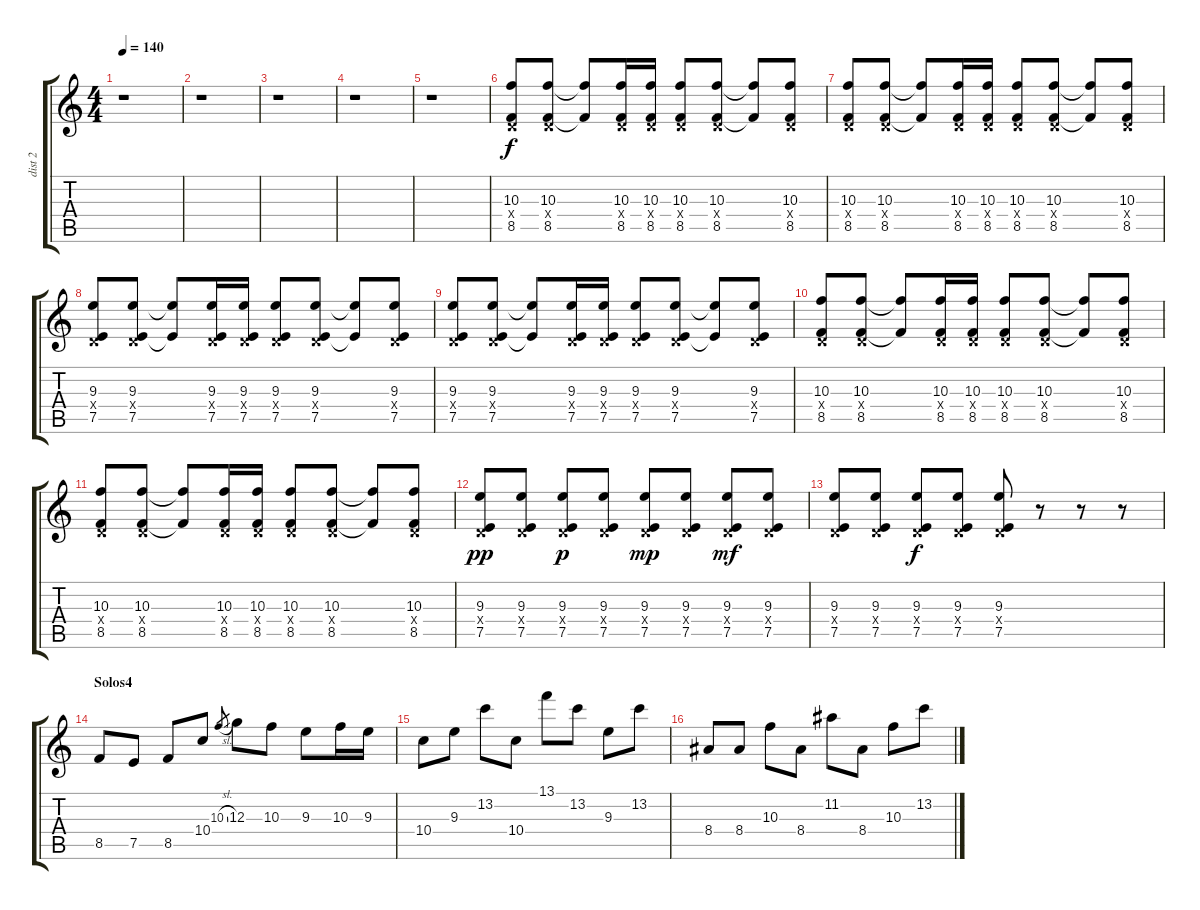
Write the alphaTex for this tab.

\track ("dist 2" "dist 2") {instrument distortionguitar}
\staff {score tabs}
\tuning (E4 B3 G3 D3 A2 E2) {hide}
\ts (4 4)
\tempo 140
\clef g2
\ks c
r.1{dy f} |
r.1 |
r.1 |
r.1 |
r.1 |
(10.3 0.4{x} 8.5).8 (10.3 0.4{x} 8.5).8 (10.3{t} 8.5{t}).8 (10.3 0.4{x} 8.5).16 (10.3 0.4{x} 8.5).16 (10.3 0.4{x} 8.5).8 (10.3 0.4{x} 8.5).8 (10.3{t} 8.5{t}).8 (10.3 0.4{x} 8.5).8 |
(10.3 0.4{x} 8.5).8 (10.3 0.4{x} 8.5).8 (10.3{t} 8.5{t}).8 (10.3 0.4{x} 8.5).16 (10.3 0.4{x} 8.5).16 (10.3 0.4{x} 8.5).8 (10.3 0.4{x} 8.5).8 (10.3{t} 8.5{t}).8 (10.3 0.4{x} 8.5).8 |
(9.3 0.4{x} 7.5).8 (9.3 0.4{x} 7.5).8 (9.3{t} 7.5{t}).8 (9.3 0.4{x} 7.5).16 (9.3 0.4{x} 7.5).16 (9.3 0.4{x} 7.5).8 (9.3 0.4{x} 7.5).8 (9.3{t} 7.5{t}).8 (9.3 0.4{x} 7.5).8 |
(9.3 0.4{x} 7.5).8 (9.3 0.4{x} 7.5).8 (9.3{t} 7.5{t}).8 (9.3 0.4{x} 7.5).16 (9.3 0.4{x} 7.5).16 (9.3 0.4{x} 7.5).8 (9.3 0.4{x} 7.5).8 (9.3{t} 7.5{t}).8 (9.3 0.4{x} 7.5).8 |
(10.3 0.4{x} 8.5).8 (10.3 0.4{x} 8.5).8 (10.3{t} 8.5{t}).8 (10.3 0.4{x} 8.5).16 (10.3 0.4{x} 8.5).16 (10.3 0.4{x} 8.5).8 (10.3 0.4{x} 8.5).8 (10.3{t} 8.5{t}).8 (10.3 0.4{x} 8.5).8 |
(10.3 0.4{x} 8.5).8 (10.3 0.4{x} 8.5).8 (10.3{t} 8.5{t}).8 (10.3 0.4{x} 8.5).16 (10.3 0.4{x} 8.5).16 (10.3 0.4{x} 8.5).8 (10.3 0.4{x} 8.5).8 (10.3{t} 8.5{t}).8 (10.3 0.4{x} 8.5).8 |
(9.3 0.4{x} 7.5).8{dy pp} (9.3 0.4{x} 7.5).8 (9.3 0.4{x} 7.5).8{dy p} (9.3 0.4{x} 7.5).8 (9.3 0.4{x} 7.5).8{dy mp} (9.3 0.4{x} 7.5).8 (9.3 0.4{x} 7.5).8{dy mf} (9.3 0.4{x} 7.5).8 |
(9.3 0.4{x} 7.5).8 (9.3 0.4{x} 7.5).8 (9.3 0.4{x} 7.5).8{dy f} (9.3 0.4{x} 7.5).8 (9.3 0.4{x} 7.5).8 r.8 r.8 r.8 |
\section ("" "Solos4")
8.5.8 7.5.8 8.5.8 10.4.8 10.3{sl}.8{gr} 12.3.8 10.3.8 9.3.8 10.3.16 9.3.16 |
10.4.8 9.3.8 13.2.8 10.4.8 13.1.8 13.2.8 9.3.8 13.2.8 |
8.4.8 8.4.8 10.3.8 8.4.8 11.2.8 8.4.8 10.3.8 13.2.8
